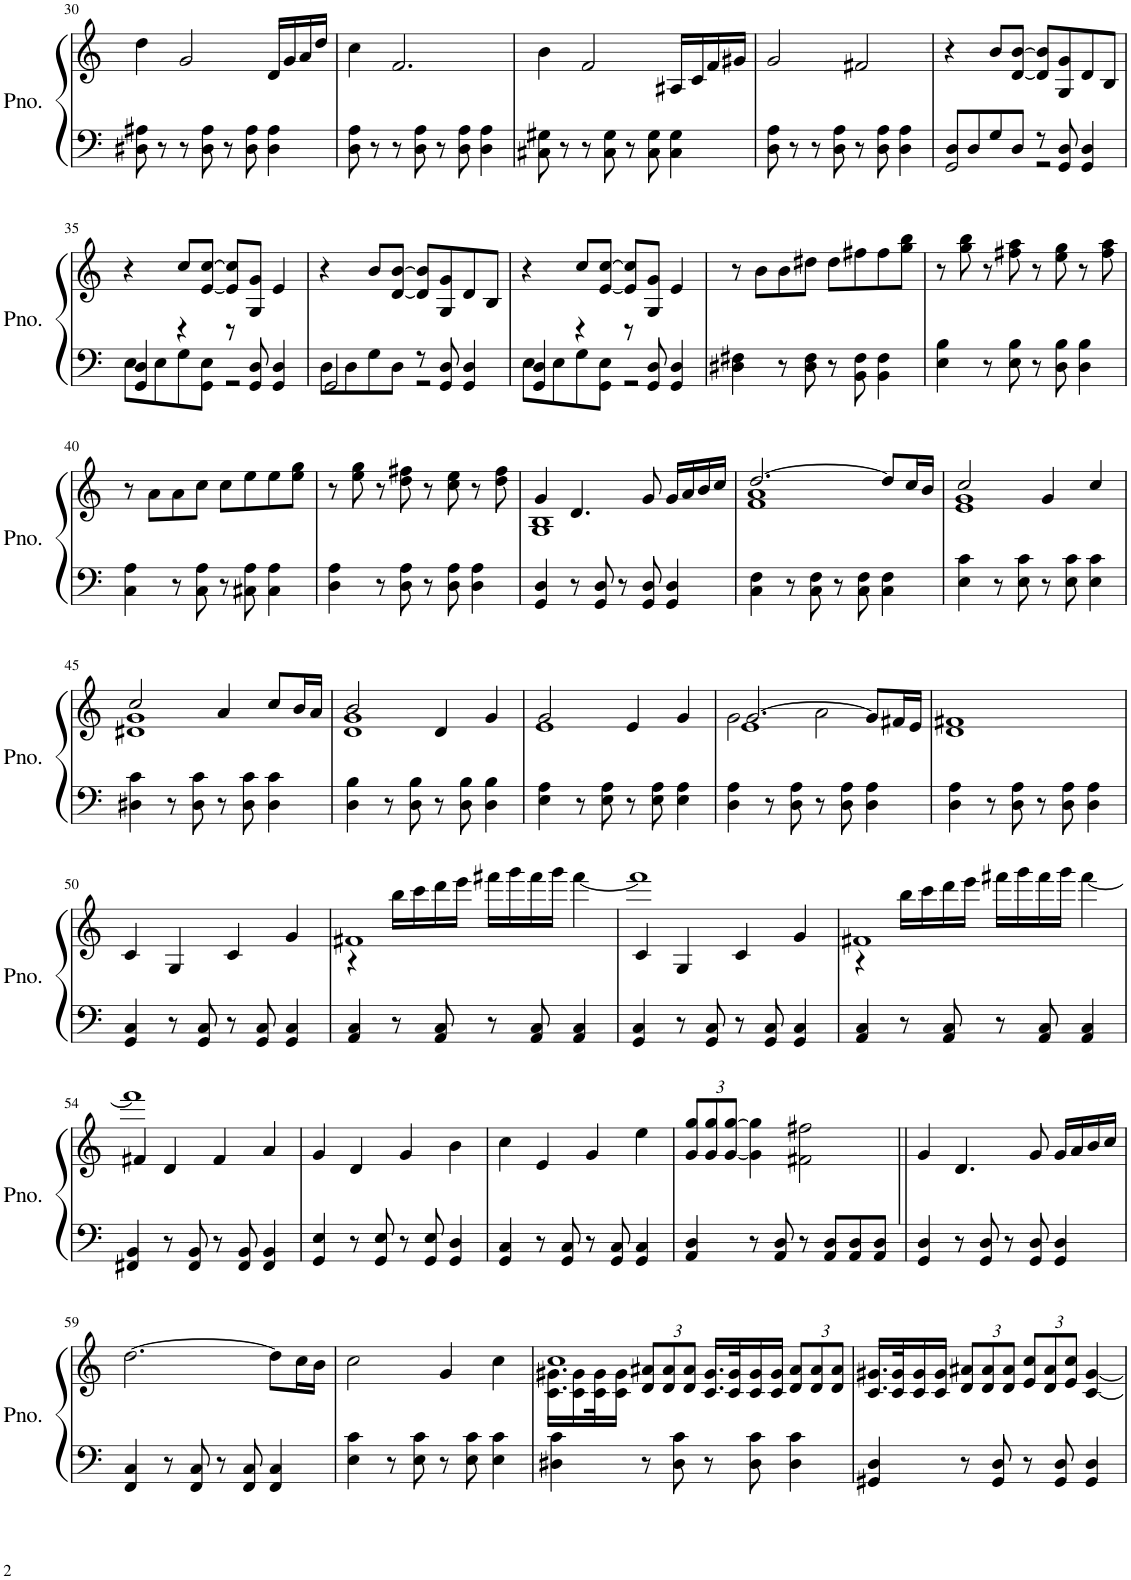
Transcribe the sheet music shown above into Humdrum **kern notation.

**kern	**kern
*part1	*part1
*staff2	*staff1
*I"Piano	*
*I'Pno.	*
!!LO:PB:g=z
*clefF4	*clefG2
*k[]	*k[]
*M4/4	*M4/4
=30	=30
8D#X\ 8A#X\	4dd\
8r	.
8r	2g/
8D#\ 8A#\	.
8r	.
8D#\ 8A#\	.
4D#\ 4A#\	16d/LL
.	16g/
.	16a/
.	16dd/JJ
=31	=31
8D\ 8A\	4cc\
8r	.
8r	2.f/
8D\ 8A\	.
8r	.
8D\ 8A\	.
4D\ 4A\	.
=32	=32
8C#X\ 8G#X\	4b\
8r	.
8r	2f/
8C#\ 8G#\	.
8r	.
8C#\ 8G#\	.
4C#\ 4G#\	16A#X/LL
.	16c/
.	16f/
.	16g#X/JJ
=33	=33
8D\ 8A\	2g/
8r	.
8r	.
8D\ 8A\	.
8r	2f#X/
8D\ 8A\	.
4D\ 4A\	.
=34	=34
*^	*
2GG/	8D/L	4r
.	8D/	.
.	8G/	8b/L
.	8D/J	[8d/ [8b/J
8r	2r	8d/] 8b/]L
8GG/ 8D/	.	8G/ 8g/
4GG/ 4D/	.	8d/
.	.	8B/J
!!LO:LB:g=z
=35	=35	=35
4GG/ 4D/	8E\L	4r
.	8E\	.
4r	8G\	8cc/L
.	8GG\ 8E\J	[8e/ [8cc/J
8r	2r	8e/] 8cc/]L
8GG/ 8D/	.	8G/ 8g/J
4GG/ 4D/	.	4e/
=36	=36	=36
2GG/	8D\L	4r
.	8D\	.
.	8G\	8b/L
.	8D\J	[8d/ [8b/J
8r	2r	8d/] 8b/]L
8GG/ 8D/	.	8G/ 8g/
4GG/ 4D/	.	8d/
.	.	8B/J
=37	=37	=37
4GG/ 4D/	8E\L	4r
.	8E\	.
4r	8G\	8cc/L
.	8GG\ 8E\J	[8e/ [8cc/J
8r	2r	8e/] 8cc/]L
8GG/ 8D/	.	8G/ 8g/J
4GG/ 4D/	.	4e/
*v	*v	*
=38	=38
4D#X\ 4F#X\	8r
.	8b\L
8r	8b\
8D#\ 8F#\	8dd#X\J
8r	8dd#\L
8BB\ 8F#\	8ff#X\
4BB\ 4F#\	8ff#\
.	8gg\ 8bb\J
=39	=39
4E\ 4B\	8r
.	8gg\ 8bb\
8r	8r
8E\ 8B\	8ff#X\ 8aa\
8r	8r
8D\ 8B\	8ee\ 8gg\
4D\ 4B\	8r
.	8ff#\ 8aa\
!!LO:LB:g=z
=40	=40
4C\ 4A\	8r
.	8a\L
8r	8a\
8C\ 8A\	8cc\J
8r	8cc\L
8C#X\ 8A\	8ee\
4C#\ 4A\	8ee\
.	8ee\ 8gg\J
=41	=41
4D\ 4A\	8r
.	8ee\ 8gg\
8r	8r
8D\ 8A\	8dd\ 8ff#X\
8r	8r
8D\ 8A\	8cc\ 8ee\
4D\ 4A\	8r
.	8dd\ 8ff#\
=42	=42
*	*^
4GG/ 4D/	4g/	1G 1B
8r	4.d/	.
8GG/ 8D/	.	.
8r	.	.
8GG/ 8D/	8g/	.
4GG/ 4D/	16g/LL	.
.	16a/	.
.	16b/	.
.	16cc/JJ	.
=43	=43	=43
4C\ 4F\	[2.dd/	1f 1a
8r	.	.
8C\ 8F\	.	.
8r	.	.
8C\ 8F\	.	.
4C\ 4F\	8dd/L]	.
.	16cc/L	.
.	16b/JJ	.
=44	=44	=44
4E\ 4c\	2cc/	1e 1g
8r	.	.
8E\ 8c\	.	.
8r	4g/	.
8E\ 8c\	.	.
4E\ 4c\	4cc/	.
!!LO:LB:g=z	!!
=45	=45	=45
4D#X\ 4c\	2cc/	1d#X 1g
8r	.	.
8D#\ 8c\	.	.
8r	4a/	.
8D#\ 8c\	.	.
4D#\ 4c\	8cc/L	.
.	16b/L	.
.	16a/JJ	.
=46	=46	=46
4D\ 4B\	2b/	1d 1g
8r	.	.
8D\ 8B\	.	.
8r	4d/	.
8D\ 8B\	.	.
4D\ 4B\	4g/	.
=47	=47	=47
4E\ 4A\	2g/	1e
8r	.	.
8E\ 8A\	.	.
8r	4e/	.
8E\ 8A\	.	.
4E\ 4A\	4g/	.
=48	=48	=48
*	*	*^
4D\ 4A\	[2.g/	2g\	1e
8r	.	.	.
8D\ 8A\	.	.	.
8r	.	2a\	.
8D\ 8A\	.	.	.
4D\ 4A\	8g/L]	.	.
.	16f#X/L	.	.
.	16e/JJ	.	.
*	*v	*v	*v
=49	=49
4D\ 4A\	1d 1f#X
8r	.
8D\ 8A\	.
8r	.
8D\ 8A\	.
4D\ 4A\	.
!!LO:LB:g=z
=50	=50
4GG/ 4C/	4c/
8r	4G/
8GG/ 8C/	.
8r	4c/
8GG/ 8C/	.
4GG/ 4C/	4g/
=51	=51
*	*^
4AA/ 4C/	1f#X	4r
8r	.	16bb\LL
.	.	16ccc\
8AA/ 8C/	.	16ddd\
.	.	16eee\JJ
8r	.	16fff#X\LL
.	.	16ggg\
8AA/ 8C/	.	16fff#\
.	.	16ggg\JJ
4AA/ 4C/	.	[4fff#\
=52	=52	=52
4GG/ 4C/	4c/	1fff#]
8r	4G/	.
8GG/ 8C/	.	.
8r	4c/	.
8GG/ 8C/	.	.
4GG/ 4C/	4g/	.
=53	=53	=53
4AA/ 4C/	1f#X	4r
8r	.	16bb\LL
.	.	16ccc\
8AA/ 8C/	.	16ddd\
.	.	16eee\JJ
8r	.	16fff#X\LL
.	.	16ggg\
8AA/ 8C/	.	16fff#\
.	.	16ggg\JJ
4AA/ 4C/	.	[4fff#\
!!LO:LB:g=z	!!
=54	=54	=54
4FF#X/ 4BB/	4f#X/	1fff#]
8r	4d/	.
8FF#/ 8BB/	.	.
8r	4f#/	.
8FF#/ 8BB/	.	.
4FF#/ 4BB/	4a/	.
*	*v	*v
=55	=55
4GG/ 4E/	4g/
8r	4d/
8GG/ 8E/	.
8r	4g/
8GG/ 8E/	.
4GG/ 4D/	4b\
=56	=56
4GG/ 4C/	4cc\
8r	4e/
8GG/ 8C/	.
8r	4g/
8GG/ 8C/	.
4GG/ 4C/	4ee\
=57	=57
*	*Xbrackettup
4AA/ 4D/	12g/ 12gg/L
.	12g/ 12gg/
.	[12g/ [12gg/J
8r	4g\] 4gg\]
8AA/ 8D/	.
8r	2f#X\ 2ff#X\
8AA/ 8D/L	.
8AA/ 8D/	.
8AA/ 8D/J	.
=58||	=58||
4GG/ 4D/	4g/
8r	4.d/
8GG/ 8D/	.
8r	.
8GG/ 8D/	8g/
4GG/ 4D/	16g/LL
.	16a/
.	16b/
.	16cc/JJ
!!LO:LB:g=z
=59	=59
4FF/ 4C/	[2.dd\
8r	.
8FF/ 8C/	.
8r	.
8FF/ 8C/	.
4FF/ 4C/	8dd\L]
.	16cc\L
.	16b\JJ
=60	=60
4E\ 4c\	2cc\
8r	.
8E\ 8c\	.
8r	4g/
8E\ 8c\	.
4E\ 4c\	4cc\
=61	=61
*	*^
4D#X\ 4c\	16.c\ 16.g#X\LL	1cc
.	16c\ 16g#\	.
.	32c\ 32g#\K	.
.	16c\ 16g#\JJ	.
8r	12d/ 12a#X/L	.
.	12d/ 12a#/	.
8D#\ 8c\	.	.
.	12d/ 12a#/J	.
8r	16.c/ 16.g#/LL	.
.	32c/ 32g#/K	.
8D#\ 8c\	16c/ 16g#/	.
.	16c/ 16g#/JJ	.
4D#\ 4c\	12d/ 12a#/L	.
.	12d/ 12a#/	.
.	12d/ 12a#/J	.
*	*v	*v
=62	=62
4GG#X/ 4D/	16.c/ 16.g#X/LL
.	32c/ 32g#/K
.	16c/ 16g#/
.	16c/ 16g#/JJ
8r	12d/ 12a#X/L
.	12d/ 12a#/
8GG#/ 8D/	.
.	12d/ 12a#/J
8r	12e/ 12cc/L
.	12d/ 12a#/
8GG#/ 8D/	.
.	12e/ 12cc/J
4GG#/ 4D/	[4c/ [4g#/
=	=
*-	*-
